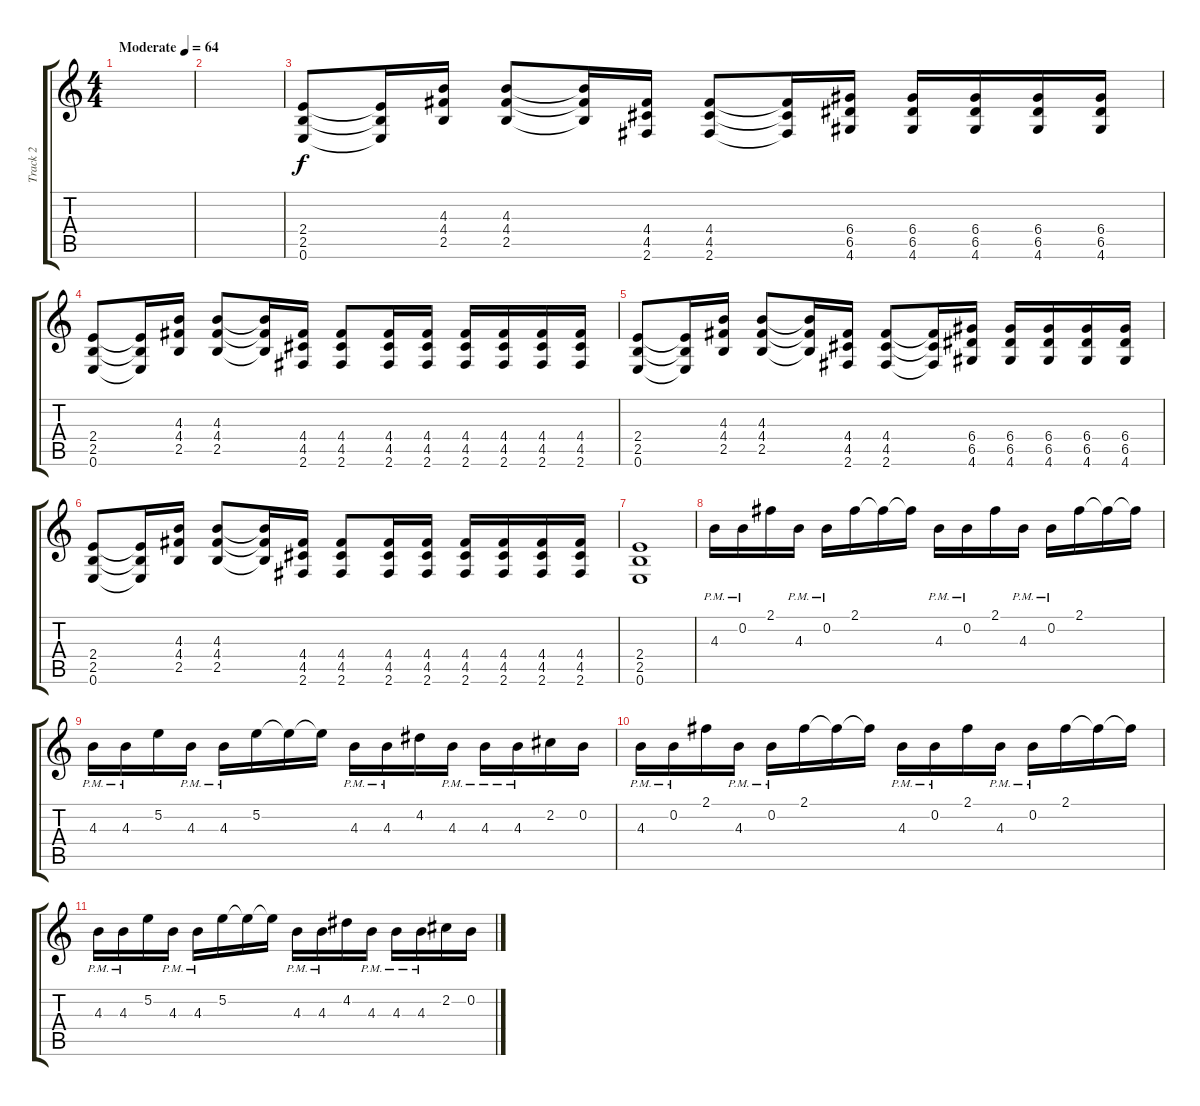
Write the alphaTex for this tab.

\track ("Track 2" "Track 2") {instrument overdrivenguitar}
\staff {score tabs}
\tuning (E4 B3 G3 D3 A2 E2) {hide}
\ts (4 4)
\tempo (64 "Moderate")
\clef g2
\ks c
|
|
(2.4 2.5 0.6).8 (2.4{t} 2.5{t} 0.6{t}).16 (4.3 4.4 2.5).16 (4.3 4.4 2.5).8 (4.3{t} 4.4{t} 2.5{t}).16 (4.4 4.5 2.6).16 (4.4 4.5 2.6).8 (4.4{t} 4.5{t} 2.6{t}).16 (6.4 6.5 4.6).16 (6.4 6.5 4.6).16 (6.4 6.5 4.6).16 (6.4 6.5 4.6).16 (6.4 6.5 4.6).16 |
(2.4 2.5 0.6).8 (2.4{t} 2.5{t} 0.6{t}).16 (4.3 4.4 2.5).16 (4.3 4.4 2.5).8 (4.3{t} 4.4{t} 2.5{t}).16 (4.4 4.5 2.6).16 (4.4 4.5 2.6).8 (4.4 4.5 2.6).16 (4.4 4.5 2.6).16 (4.4 4.5 2.6).16 (4.4 4.5 2.6).16 (4.4 4.5 2.6).16 (4.4 4.5 2.6).16 |
(2.4 2.5 0.6).8 (2.4{t} 2.5{t} 0.6{t}).16 (4.3 4.4 2.5).16 (4.3 4.4 2.5).8 (4.3{t} 4.4{t} 2.5{t}).16 (4.4 4.5 2.6).16 (4.4 4.5 2.6).8 (4.4{t} 4.5{t} 2.6{t}).16 (6.4 6.5 4.6).16 (6.4 6.5 4.6).16 (6.4 6.5 4.6).16 (6.4 6.5 4.6).16 (6.4 6.5 4.6).16 |
(2.4 2.5 0.6).8 (2.4{t} 2.5{t} 0.6{t}).16 (4.3 4.4 2.5).16 (4.3 4.4 2.5).8 (4.3{t} 4.4{t} 2.5{t}).16 (4.4 4.5 2.6).16 (4.4 4.5 2.6).8 (4.4 4.5 2.6).16 (4.4 4.5 2.6).16 (4.4 4.5 2.6).16 (4.4 4.5 2.6).16 (4.4 4.5 2.6).16 (4.4 4.5 2.6).16 |
(2.4 2.5 0.6).1 |
4.3{pm}.16 0.2{pm}.16 2.1.16 4.3{pm}.16 0.2{pm}.16 2.1.16 2.1{t}.16 2.1{t}.16 4.3{pm}.16 0.2{pm}.16 2.1.16 4.3{pm}.16 0.2{pm}.16 2.1.16 2.1{t}.16 2.1{t}.16 |
4.3{pm}.16 4.3{pm}.16 5.2.16 4.3{pm}.16 4.3{pm}.16 5.2.16 5.2{t}.16 5.2{t}.16 4.3{pm}.16 4.3{pm}.16 4.2.16 4.3{pm}.16 4.3{pm}.16 4.3{pm}.16 2.2.16 0.2.16 |
4.3{pm}.16 0.2{pm}.16 2.1.16 4.3{pm}.16 0.2{pm}.16 2.1.16 2.1{t}.16 2.1{t}.16 4.3{pm}.16 0.2{pm}.16 2.1.16 4.3{pm}.16 0.2{pm}.16 2.1.16 2.1{t}.16 2.1{t}.16 |
4.3{pm}.16 4.3{pm}.16 5.2.16 4.3{pm}.16 4.3{pm}.16 5.2.16 5.2{t}.16 5.2{t}.16 4.3{pm}.16 4.3{pm}.16 4.2.16 4.3{pm}.16 4.3{pm}.16 4.3{pm}.16 2.2.16 0.2.16
